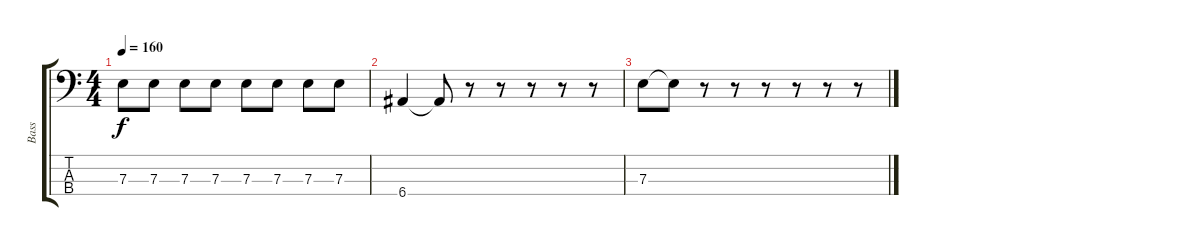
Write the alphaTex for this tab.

\track ("Bass" "Bass") {instrument electricbassfinger}
\staff {score tabs}
\tuning (G2 D2 A1 E1) {hide}
\ts (4 4)
\tempo 160
\clef f4
\ks c
7.3.8{dy f} 7.3.8 7.3.8 7.3.8 7.3.8 7.3.8 7.3.8 7.3.8 |
6.4.4 6.4{t}.8 r.8 r.8 r.8 r.8 r.8 |
7.3.8 7.3{t}.8 r.8 r.8 r.8 r.8 r.8 r.8
